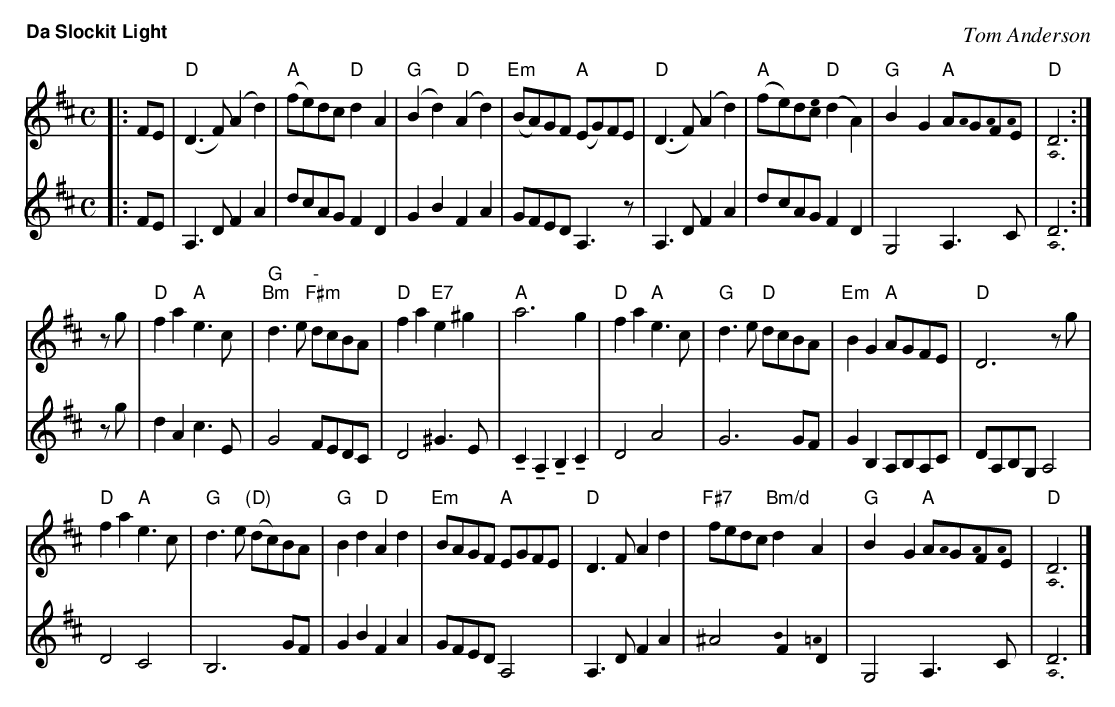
X:1
T:Da Slockit Light
C:Tom Anderson
M:C
L:1/8
K:D
%%score (1 2) | (3 4)
V:1 [I:voicescale 0.9]
|: FE | "D"(D3F) (A2d2) | "A"(fe)dc "D"d2A2 | "G"(B2d2) "D"(A2d2) | "Em"(BA)GF "A"(EG)FE | "D"(D3F) (A2d2) |\
[I:pos stem down] "A"(fe)dc "D"(d2A2) |[I:pos stem auto] "G"B2G2 "A"AGFE | "D"D6 :|
z g | "D"f2a2 "A"e3c | "G""Bm"d3e "-""F#m"dcBA | "D"f2a2 "E7"e2^g2 | "A"a6g2 | "D"f2a2 "A"e3c | "G"d3e "D"dcBA | "Em"B2G2 "A"AGFE | "D"D6 z g |
"D"f2a2 "A"e3c | "G"d3e "(D)"(dc)BA | "G"B2d2 "D"A2d2 | "Em"BAGF "A"EGFE | "D"D3F A2d2 | "F#7"fedc "Bm/d"d2A2 | "G"B2G2 "A"AGFE | "D"D6 |]
V:2 [I:voicescale 0.7 ][I:pos stem hidden]
|: x2 | X | X | X | X | X | x3ex4 | x5AAA | A,6 :|
x2 | X14 | x5AAA | A,6 |]
V:3 [I:voicescale 0.9]
|: FE | A,3D F2A2 | dcAG F2D2 | G2B2 F2A2 | GFED A,3 z | A,2>D2 F2A2 | dcAG F2D2 | G,4 A,3C | D6 :|
z g | d2A2 c3E | G4 FEDC | D4 ^G3E | !tenuto!C2!tenuto!A,2 !tenuto!B,2!tenuto!C2 | D4 A4 | G6GF | G2B,2 A,B,A,C | DA,B,G, A,4 |
D4 C4 | B,6GF | G2B2 F2A2 | GFED A,4 | A,3D F2A2 | ^A4 F2D2 | G,4 A,3C | D6 |]
V:4 [I:voicescale 0.7 ][I:pos stem hidden]
|: x2 | X7 | A,6 :|
x2 | X13 | x4 B2=A2 | X | A,6 |]
